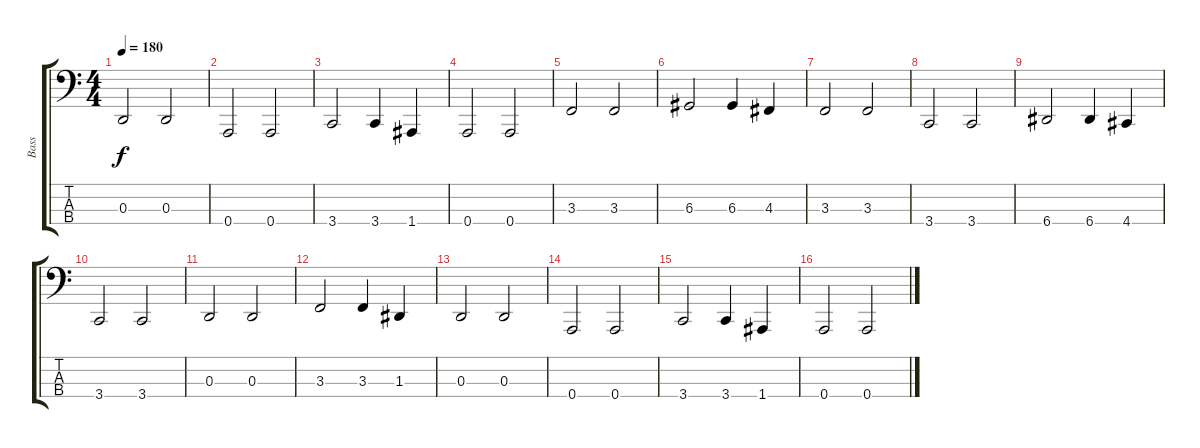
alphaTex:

\track ("Bass" "Bass") {instrument electricbassfinger}
\staff {score tabs}
\tuning (C2 G1 D1 A0) {hide}
\ts (4 4)
\tempo 180
\clef f4
\ks c
0.3.2{dy f} 0.3.2 |
0.4.2 0.4.2 |
3.4.2 3.4.4 1.4.4 |
0.4.2 0.4.2 |
3.3.2 3.3.2 |
6.3.2 6.3.4 4.3.4 |
3.3.2 3.3.2 |
3.4.2 3.4.2 |
6.4.2 6.4.4 4.4.4 |
3.4.2 3.4.2 |
0.3.2 0.3.2 |
3.3.2 3.3.4 1.3.4 |
0.3.2 0.3.2 |
0.4.2 0.4.2 |
3.4.2 3.4.4 1.4.4 |
0.4.2 0.4.2
